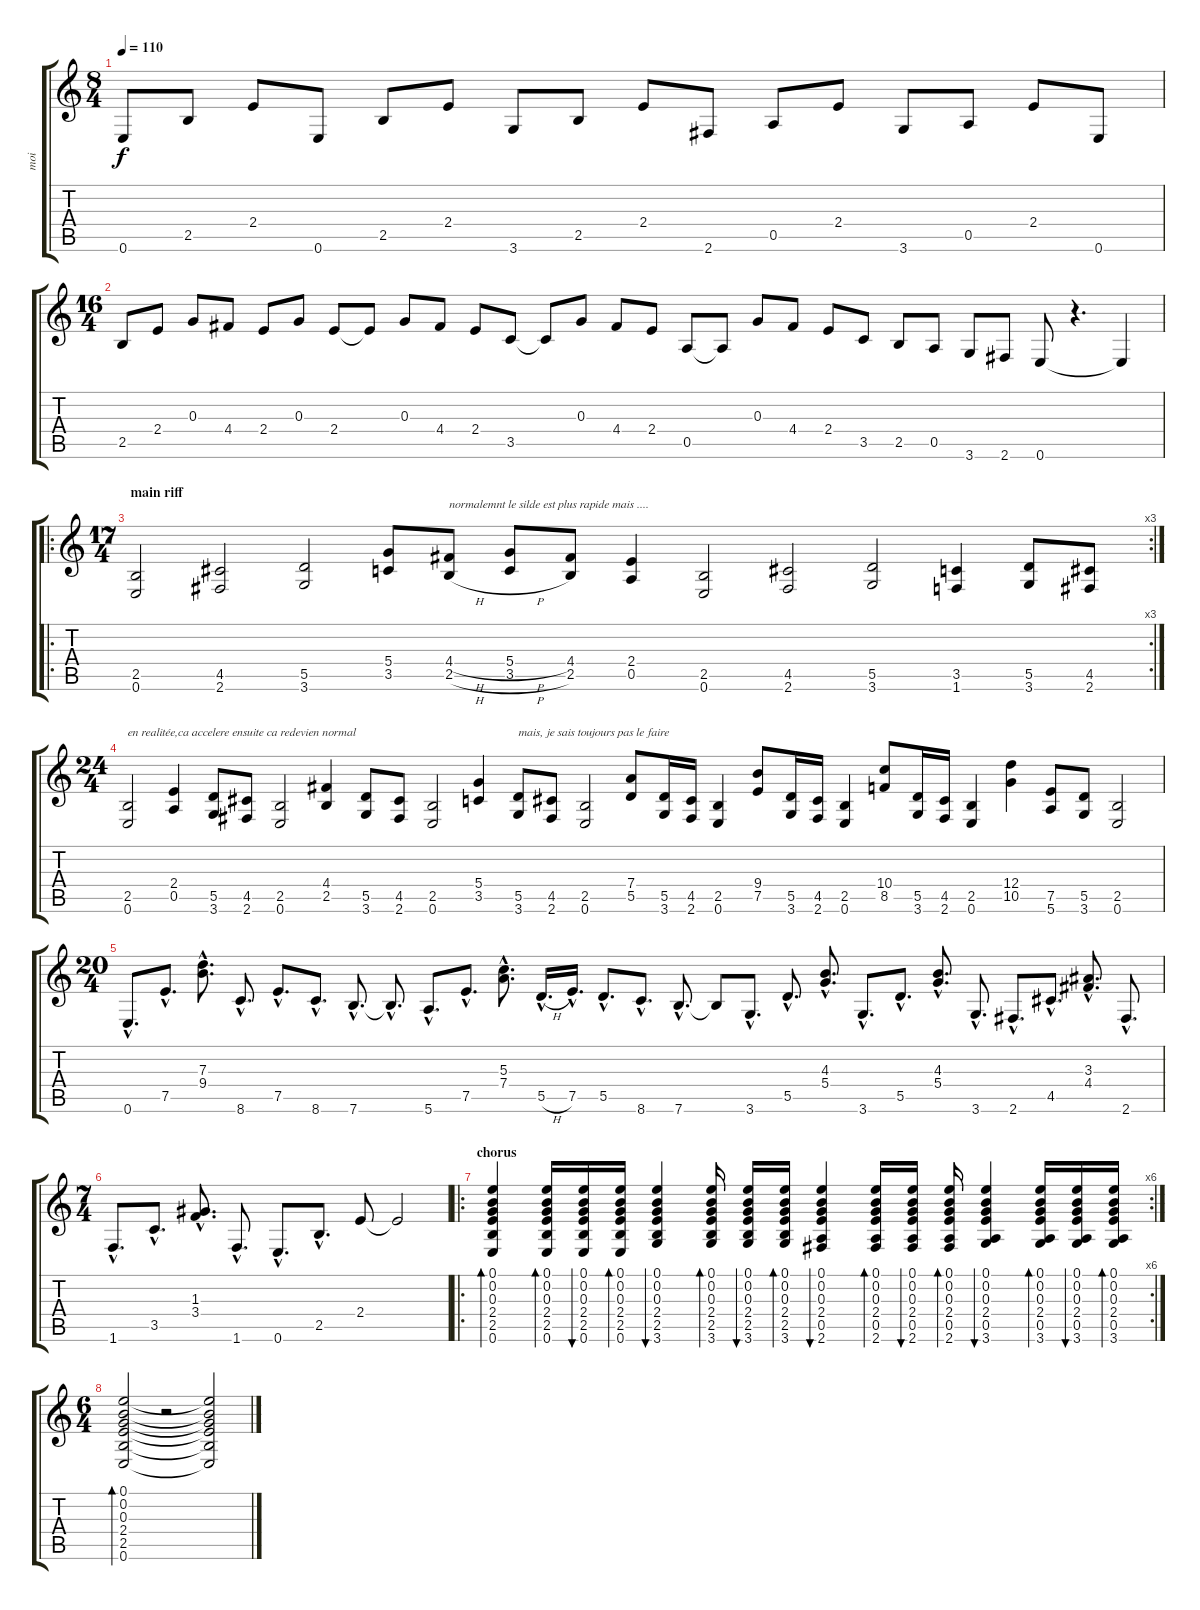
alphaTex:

\track ("moi" "moi") {instrument distortionguitar}
\staff {score tabs}
\tuning (E4 B3 G3 D3 A2 E2) {hide}
\ts (8 4)
\tempo 110
\clef g2
\ks c
0.6.8{dy f} 2.5.8 2.4.8 0.6.8 2.5.8 2.4.8 3.6.8 2.5.8 2.4.8 2.6.8 0.5.8 2.4.8 3.6.8 0.5.8 2.4.8 0.6.8 |
\ts (16 4)
2.5.8 2.4.8 0.3.8 4.4.8 2.4.8 0.3.8 2.4.8 2.4{t}.8 0.3.8 4.4.8 2.4.8 3.5.8 3.5{t}.8 0.3.8 4.4.8 2.4.8 0.5.8 0.5{t}.8 0.3.8 4.4.8 2.4.8 3.5.8 2.5.8 0.5.8 3.6.8 2.6.8 0.6.8 r.4{d} 0.6{t}.4 |
\ro
\rc 3
\ts (17 4)
\section ("" "main riff ")
(2.5 0.6).2 (4.5 2.6).2 (5.5 3.6).2 (5.4 3.5).8 (4.4{h} 2.5{h}).8{txt "normalemnt le silde est plus rapide mais ...."} (5.4{h} 3.5{h}).8 (4.4 2.5).8 (2.4 0.5).4 (2.5 0.6).2 (4.5 2.6).2 (5.5 3.6).2 (3.5 1.6).4 (5.5 3.6).8 (4.5 2.6).8 |
\ts (24 4)
(2.5 0.6).2{txt "en realitée,ca accelere ensuite ca redevien normal"} (2.4 0.5).4 (5.5 3.6).8 (4.5 2.6).8 (2.5 0.6).2 (4.4 2.5).4 (5.5 3.6).8 (4.5 2.6).8 (2.5 0.6).2 (5.4 3.5).4 (5.5 3.6).8{txt "mais, je sais toujours pas le faire"} (4.5 2.6).8 (2.5 0.6).2 (7.4 5.5).8 (5.5 3.6).16 (4.5 2.6).16 (2.5 0.6).4 (9.4 7.5).8 (5.5 3.6).16 (4.5 2.6).16 (2.5 0.6).4 (10.4 8.5).8 (5.5 3.6).16 (4.5 2.6).16 (2.5 0.6).4 (12.4 10.5).4 (7.5 5.6).8 (5.5 3.6).8 (2.5 0.6).2 |
\ts (20 4)
0.6{hac}.8{d} 7.5{hac}.8{d} (7.3{hac} 9.4{hac}).8{d} 8.6{hac}.8{d} 7.5{hac}.8{d} 8.6{hac}.8{d} 7.6{hac}.8{d} 7.6{hac t}.8{d} 5.6{hac}.8{d} 7.5{hac}.8{d} (5.3{hac} 7.4{hac}).8{d} 5.5{h hac}.16{d} 7.5{hac}.16{d} 5.5{hac}.8{d} 8.6{hac}.8{d} 7.6{hac}.8{d} 7.6{t}.8 3.6{hac}.8{d} 5.5{hac}.8{d} (4.3{hac} 5.4{hac}).8{d} 3.6{hac}.8{d} 5.5{hac}.8{d} (4.3{hac} 5.4{hac}).8{d} 3.6{hac}.8{d} 2.6{hac}.8{d} 4.5{hac}.8{d} (3.3{hac} 4.4{hac}).8{d} 2.6{hac}.8{d} |
\ts (7 4)
1.6{hac}.8{d} 3.5{hac}.8{d} (1.3{hac} 3.4{hac}).8{d} 1.6{hac}.8{d} 0.6{hac}.8{d} 2.5{hac}.8{d} 2.4.8 2.4{t}.2 |
\ro
\rc 6
\section ("" "chorus")
(0.1 0.2 0.3 2.4 2.5 0.6).4{bd 60} (0.1 0.2 0.3 2.4 2.5 0.6).16{bd 60} (0.1 0.2 0.3 2.4 2.5 0.6).16{bu 60} (0.1 0.2 0.3 2.4 2.5 0.6).16{bd 60} (0.1 0.2 0.3 2.4 2.5 3.6).4{bu 60} (0.1 0.2 0.3 2.4 2.5 3.6).16{bd 60} (0.1 0.2 0.3 2.4 2.5 3.6).16{bu 60} (0.1 0.2 0.3 2.4 2.5 3.6).16{bd 60} (0.1 0.2 0.3 2.4 0.5 2.6).4{bu 60} (0.1 0.2 0.3 2.4 0.5 2.6).16{bd 60} (0.1 0.2 0.3 2.4 0.5 2.6).16{bu 60} (0.1 0.2 0.3 2.4 0.5 2.6).16{bd 60} (0.1 0.2 0.3 2.4 0.5 3.6).4{bu 60} (0.1 0.2 0.3 2.4 0.5 3.6).16{bd 60} (0.1 0.2 0.3 2.4 0.5 3.6).16{bu 60} (0.1 0.2 0.3 2.4 0.5 3.6).16{bd 60} |
\ts (6 4)
(0.1 0.2 0.3 2.4 2.5 0.6).2{bd 60} r.2 (0.1{t} 0.2{t} 0.3{t} 2.4{t} 2.5{t} 0.6{t}).2
